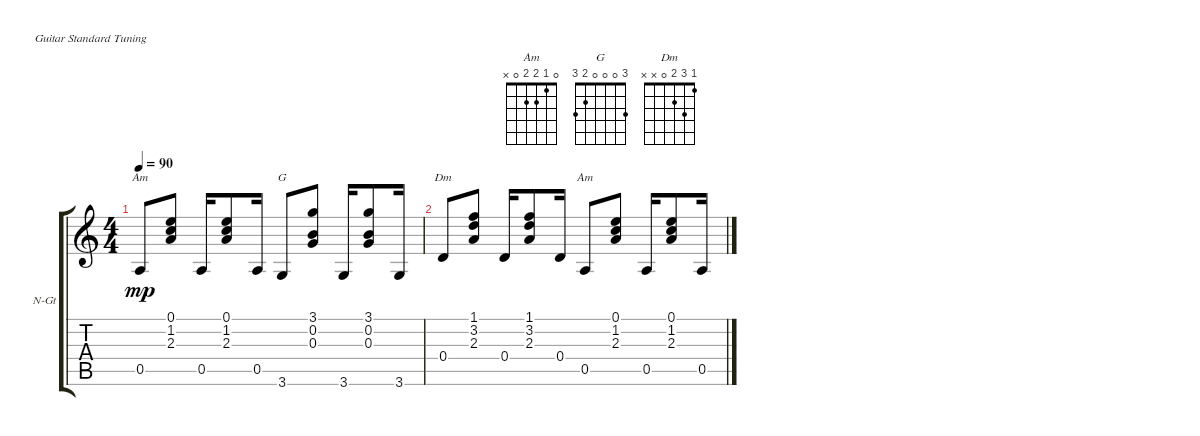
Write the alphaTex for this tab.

\defaultSystemsLayout 4
\bracketExtendMode groupsimilarinstruments
\firstSystemTrackNameOrientation horizontal
\otherSystemsTrackNameOrientation horizontal
\track ("Nylon Guitar" "N-Gt") {instrument acousticguitarnylon}
\staff {score tabs}
\tuning (E4 B3 G3 D3 A2 E2)
\chord ("Am" 0 1 2 2 0 x)
\chord ("G" 3 0 0 0 2 3)
\chord ("Dm" 1 3 2 0 x x)
\ts (4 4)
\tempo 90
\clef g2
\ks c
0.5.8{ch "Am" dy mp instrument acousticguitarnylon} (2.3 1.2 0.1).8 0.5.16 (2.3 1.2 0.1).8 0.5.16 3.6.8{ch "G"} (0.3 0.2 3.1).8 3.6.16 (0.3 0.2 3.1).8 3.6.16 |
0.4.8{ch "Dm"} (2.3 3.2 1.1).8 0.4.16 (2.3 3.2 1.1).8 0.4.16 0.5.8{ch "Am"} (2.3 1.2 0.1).8 0.5.16 (2.3 1.2 0.1).8 0.5.16
